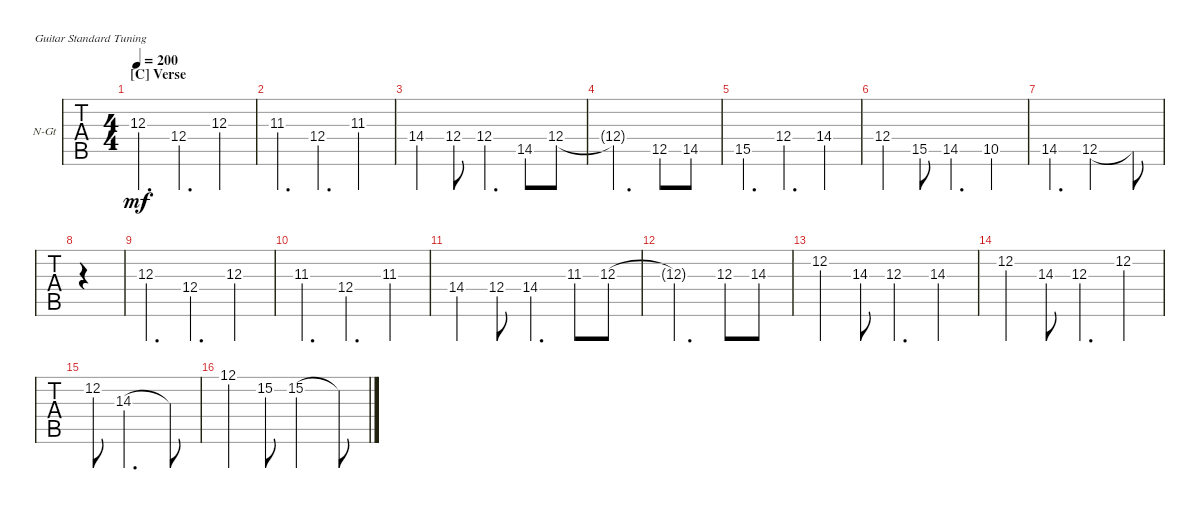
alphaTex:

\defaultSystemsLayout 4
\bracketExtendMode groupsimilarinstruments
\firstSystemTrackNameOrientation horizontal
\otherSystemsTrackNameOrientation horizontal
\track ("Vocals" "N-Gt") {instrument acousticguitarnylon}
\staff {tabs}
\tuning (E4 B3 G3 D3 A2 E2)
\ts (4 4)
\section ("C" "Verse")
\tempo 200
\clef g2
\ks c
12.3.4{d dy mf} 12.4.4{d} 12.3.4 |
11.3.4{d} 12.4.4{d} 11.3.4 |
14.4.4 12.4.8 12.4.4{d} 14.5.8 12.4.8 |
12.4{t}.2{d} 12.5.8 14.5.8 |
15.5.4{d} 12.4.4{d} 14.4.4 |
12.4.4 15.5.8 14.5.4{d} 10.5.4 |
14.5.4{d} 12.5.2 12.5{t}.8 |
|
12.3.4{d} 12.4.4{d} 12.3.4 |
11.3.4{d} 12.4.4{d} 11.3.4 |
14.4.4 12.4.8 14.4.4{d} 11.3.8 12.3.8 |
12.3{t}.2{d} 12.3.8 14.3.8 |
12.2.4 14.3.8 12.3.4{d} 14.3.4 |
12.2.4 14.3.8 12.3.4{d} 12.2.4 |
12.2.8 14.3.2{d} 14.3{t}.8 |
12.1.4 15.2.8 15.2.2 15.2{t}.8
